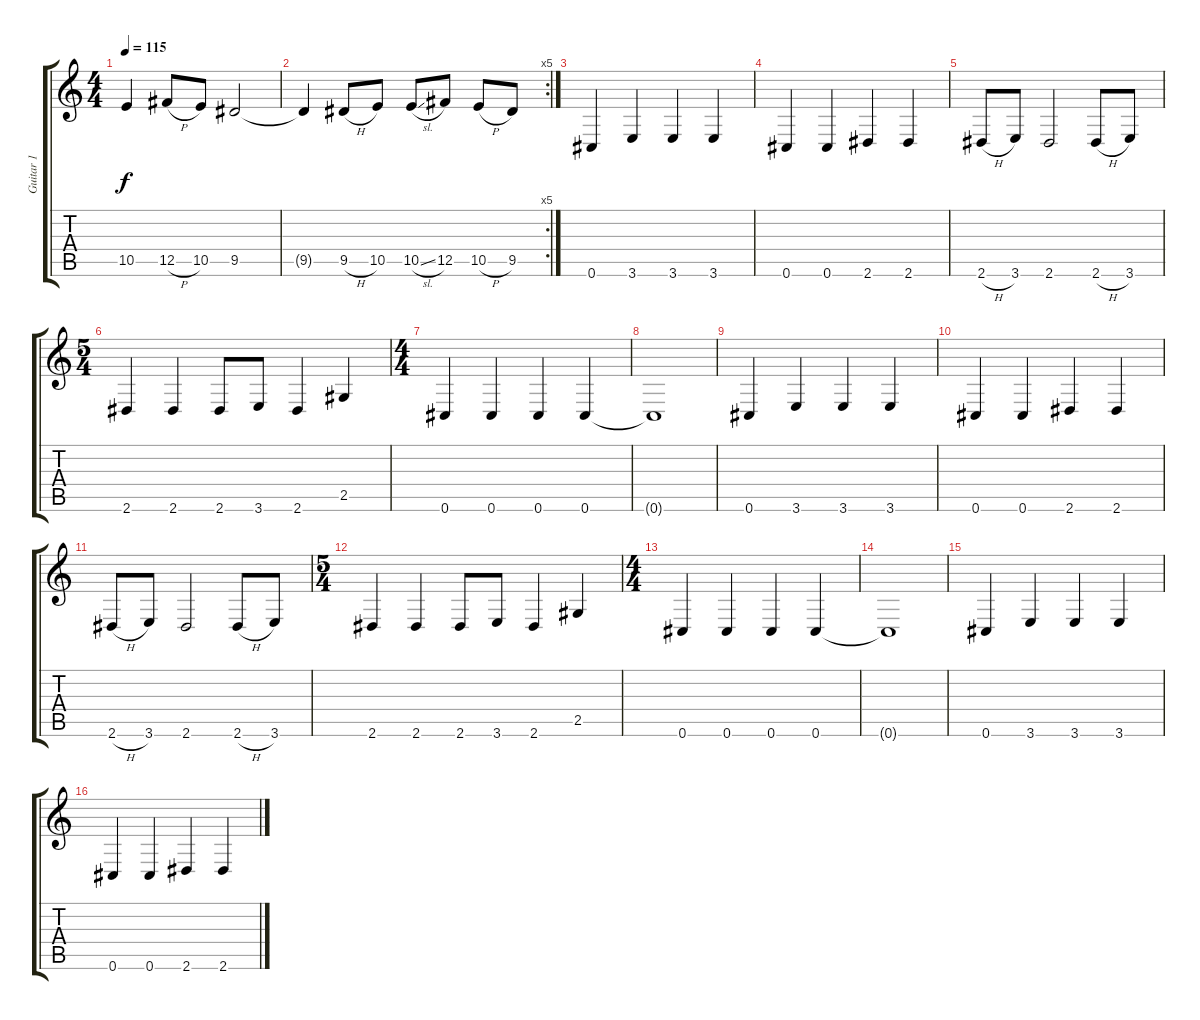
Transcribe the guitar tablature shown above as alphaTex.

\track ("Guitar 1" "Guitar 1") {instrument distortionguitar}
\staff {score tabs}
\tuning (Db4 Ab3 E3 B2 Gb2 Db2) {hide}
\ts (4 4)
\tempo 115
\clef g2
\ks c
10.5.4{dy f} 12.5{h}.8 10.5.8 9.5.2 |
\rc 5
9.5{t}.4 9.5{h}.8 10.5.8 10.5{sl}.8 12.5.8 10.5{h}.8 9.5.8 |
0.6.4 3.6.4 3.6.4 3.6.4 |
0.6.4 0.6.4 2.6.4 2.6.4 |
2.6{h}.8 3.6.8 2.6.2 2.6{h}.8 3.6.8 |
\ts (5 4)
2.6.4 2.6.4 2.6.8 3.6.8 2.6.4 2.5.4 |
\ts (4 4)
0.6.4 0.6.4 0.6.4 0.6.4 |
0.6{t}.1 |
0.6.4 3.6.4 3.6.4 3.6.4 |
0.6.4 0.6.4 2.6.4 2.6.4 |
2.6{h}.8 3.6.8 2.6.2 2.6{h}.8 3.6.8 |
\ts (5 4)
2.6.4 2.6.4 2.6.8 3.6.8 2.6.4 2.5.4 |
\ts (4 4)
0.6.4 0.6.4 0.6.4 0.6.4 |
0.6{t}.1 |
0.6.4 3.6.4 3.6.4 3.6.4 |
0.6.4 0.6.4 2.6.4 2.6.4
